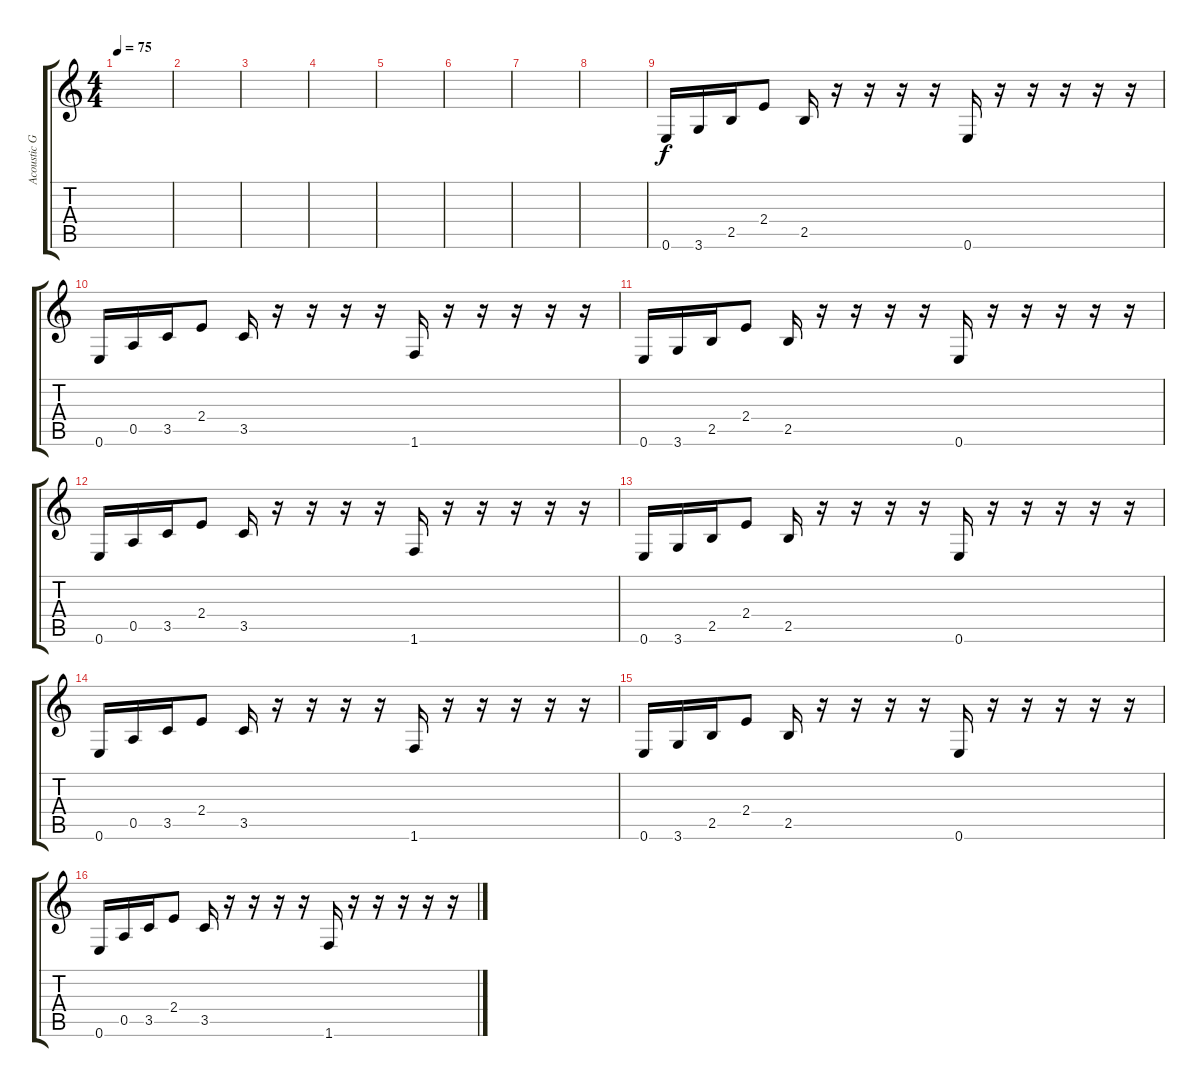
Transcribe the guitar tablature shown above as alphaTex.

\track ("Acoustic Guitar 2" "Acoustic G") {instrument acousticguitarsteel}
\staff {score tabs}
\tuning (E4 B3 G3 D3 A2 E2) {hide}
\ts (4 4)
\tempo 75
\clef g2
\ks c
|
|
|
|
|
|
|
|
0.6.16 3.6.16 2.5.16 2.4.8 2.5.16 r.16 r.16 r.16 r.16 0.6.16 r.16 r.16 r.16 r.16 r.16 |
0.6.16 0.5.16 3.5.16 2.4.8 3.5.16 r.16 r.16 r.16 r.16 1.6.16 r.16 r.16 r.16 r.16 r.16 |
0.6.16 3.6.16 2.5.16 2.4.8 2.5.16 r.16 r.16 r.16 r.16 0.6.16 r.16 r.16 r.16 r.16 r.16 |
0.6.16 0.5.16 3.5.16 2.4.8 3.5.16 r.16 r.16 r.16 r.16 1.6.16 r.16 r.16 r.16 r.16 r.16 |
0.6.16 3.6.16 2.5.16 2.4.8 2.5.16 r.16 r.16 r.16 r.16 0.6.16 r.16 r.16 r.16 r.16 r.16 |
0.6.16 0.5.16 3.5.16 2.4.8 3.5.16 r.16 r.16 r.16 r.16 1.6.16 r.16 r.16 r.16 r.16 r.16 |
0.6.16 3.6.16 2.5.16 2.4.8 2.5.16 r.16 r.16 r.16 r.16 0.6.16 r.16 r.16 r.16 r.16 r.16 |
0.6.16 0.5.16 3.5.16 2.4.8 3.5.16 r.16 r.16 r.16 r.16 1.6.16 r.16 r.16 r.16 r.16 r.16
